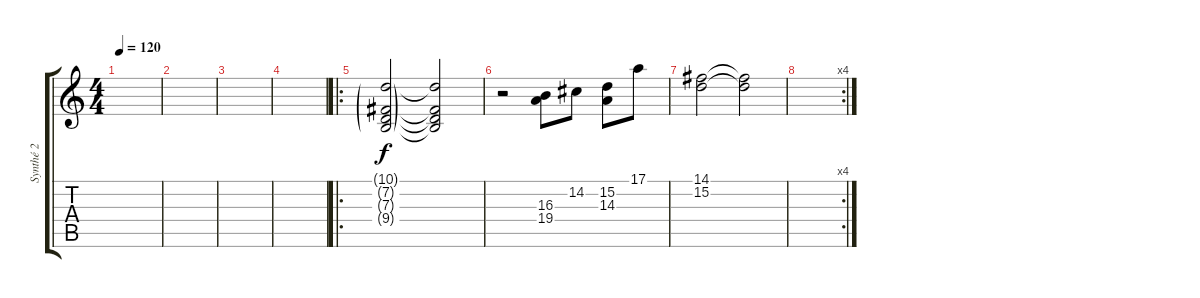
\track ("Synthé 2" "Synthé 2") {instrument lead2sawtooth}
\staff {score tabs}
\tuning (E4 B3 G3 D3 A2 E2) {hide}
\ts (4 4)
\tempo 120
\clef g2
\ks c
|
|
|
|
\ro
(10.1{g} 7.2{g} 7.3{g} 9.4{g}).2 (10.1{t} 7.2{t} 7.3{t} 9.4{t}).2{dy f} |
r.2 (16.3 19.4).8 14.2.8 (15.2 14.3).8 17.1.8 |
(14.1 15.2).2 (14.1{t} 15.2{t}).2 |
\rc 4
